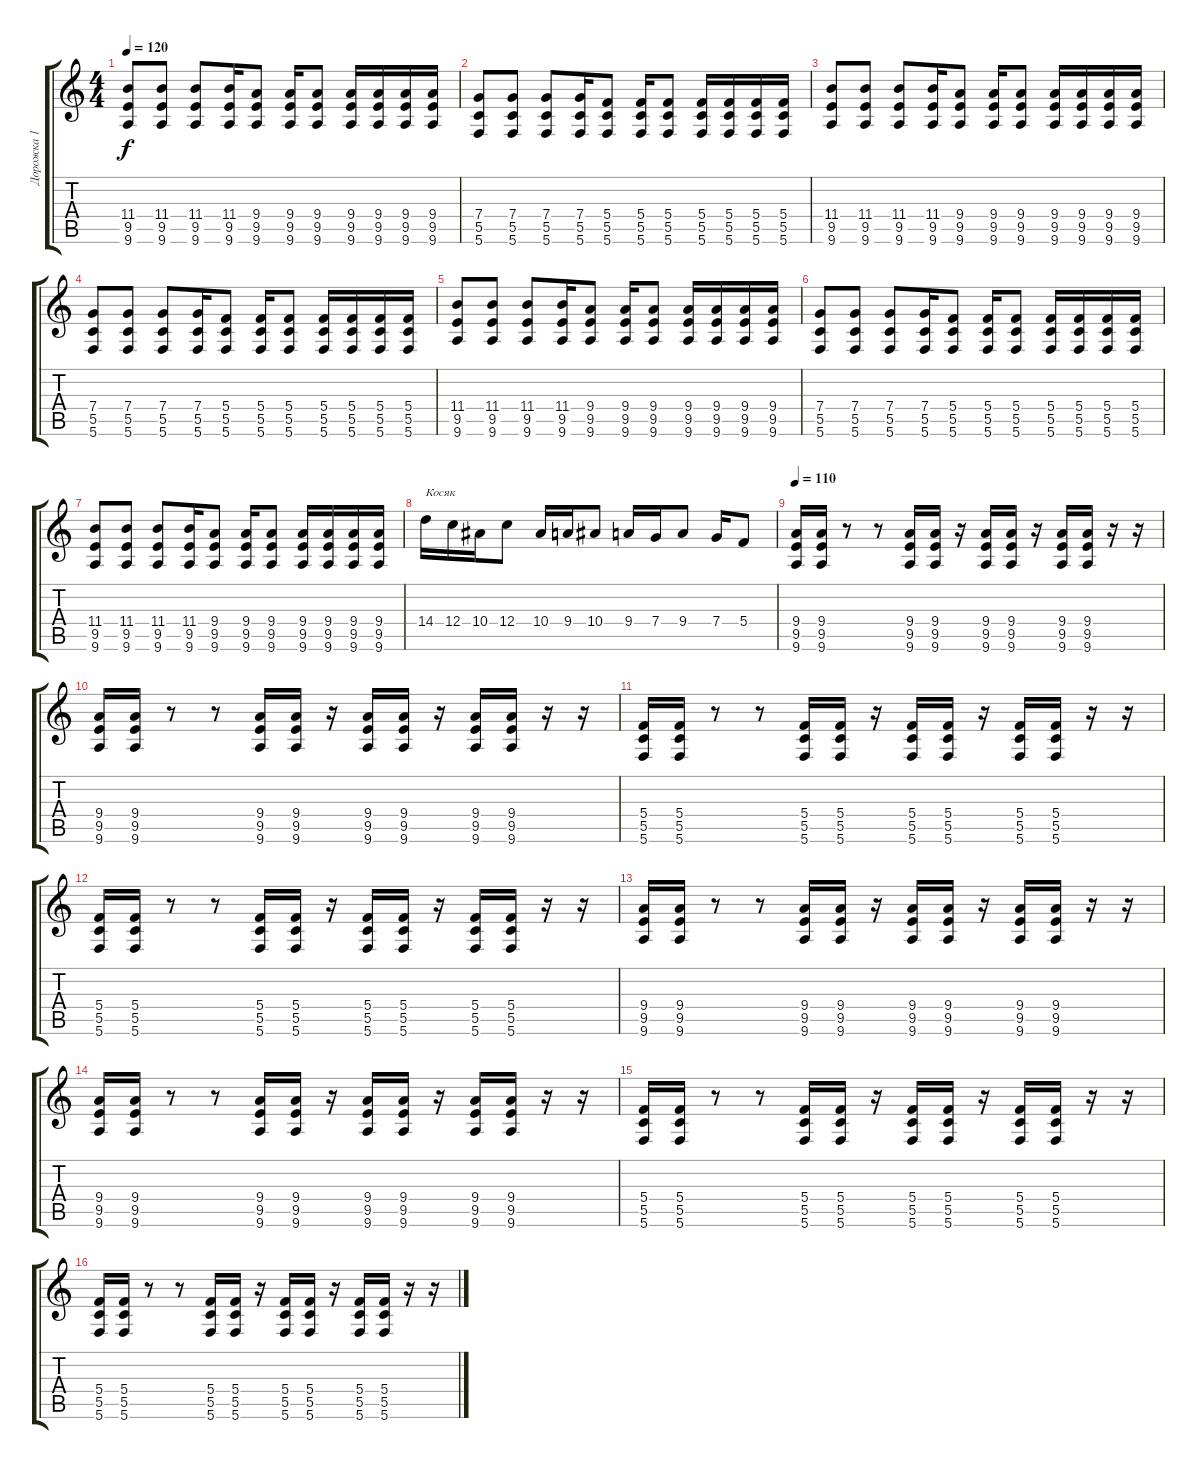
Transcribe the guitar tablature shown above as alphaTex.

\track ("Дорожка 1" "Дорожка 1") {instrument distortionguitar}
\staff {score tabs}
\tuning (D4 A3 F3 C3 G2 C2) {hide}
\ts (4 4)
\tempo 120
\clef g2
\ks c
(11.4 9.5 9.6).8{dy f} (11.4 9.5 9.6).8 (11.4 9.5 9.6).8 (11.4 9.5 9.6).16 (9.4 9.5 9.6).8 (9.4 9.5 9.6).16 (9.4 9.5 9.6).8 (9.4 9.5 9.6).16 (9.4 9.5 9.6).16 (9.4 9.5 9.6).16 (9.4 9.5 9.6).16 |
(7.4 5.5 5.6).8 (7.4 5.5 5.6).8 (7.4 5.5 5.6).8 (7.4 5.5 5.6).16 (5.4 5.5 5.6).8 (5.4 5.5 5.6).16 (5.4 5.5 5.6).8 (5.4 5.5 5.6).16 (5.4 5.5 5.6).16 (5.4 5.5 5.6).16 (5.4 5.5 5.6).16 |
(11.4 9.5 9.6).8 (11.4 9.5 9.6).8 (11.4 9.5 9.6).8 (11.4 9.5 9.6).16 (9.4 9.5 9.6).8 (9.4 9.5 9.6).16 (9.4 9.5 9.6).8 (9.4 9.5 9.6).16 (9.4 9.5 9.6).16 (9.4 9.5 9.6).16 (9.4 9.5 9.6).16 |
(7.4 5.5 5.6).8 (7.4 5.5 5.6).8 (7.4 5.5 5.6).8 (7.4 5.5 5.6).16 (5.4 5.5 5.6).8 (5.4 5.5 5.6).16 (5.4 5.5 5.6).8 (5.4 5.5 5.6).16 (5.4 5.5 5.6).16 (5.4 5.5 5.6).16 (5.4 5.5 5.6).16 |
(11.4 9.5 9.6).8 (11.4 9.5 9.6).8 (11.4 9.5 9.6).8 (11.4 9.5 9.6).16 (9.4 9.5 9.6).8 (9.4 9.5 9.6).16 (9.4 9.5 9.6).8 (9.4 9.5 9.6).16 (9.4 9.5 9.6).16 (9.4 9.5 9.6).16 (9.4 9.5 9.6).16 |
(7.4 5.5 5.6).8 (7.4 5.5 5.6).8 (7.4 5.5 5.6).8 (7.4 5.5 5.6).16 (5.4 5.5 5.6).8 (5.4 5.5 5.6).16 (5.4 5.5 5.6).8 (5.4 5.5 5.6).16 (5.4 5.5 5.6).16 (5.4 5.5 5.6).16 (5.4 5.5 5.6).16 |
(11.4 9.5 9.6).8 (11.4 9.5 9.6).8 (11.4 9.5 9.6).8 (11.4 9.5 9.6).16 (9.4 9.5 9.6).8 (9.4 9.5 9.6).16 (9.4 9.5 9.6).8 (9.4 9.5 9.6).16 (9.4 9.5 9.6).16 (9.4 9.5 9.6).16 (9.4 9.5 9.6).16 |
14.4.16{txt "Косяк"} 12.4.16 10.4.16 12.4.8 10.4.16 9.4.16 10.4.8 9.4.16 7.4.16 9.4.8 7.4.16 5.4.8 |
\tempo 110
(9.4 9.5 9.6).16 (9.4 9.5 9.6).16 r.8 r.8 (9.4 9.5 9.6).16 (9.4 9.5 9.6).16 r.16 (9.4 9.5 9.6).16 (9.4 9.5 9.6).16 r.16 (9.4 9.5 9.6).16 (9.4 9.5 9.6).16 r.16 r.16 |
(9.4 9.5 9.6).16 (9.4 9.5 9.6).16 r.8 r.8 (9.4 9.5 9.6).16 (9.4 9.5 9.6).16 r.16 (9.4 9.5 9.6).16 (9.4 9.5 9.6).16 r.16 (9.4 9.5 9.6).16 (9.4 9.5 9.6).16 r.16 r.16 |
(5.4 5.5 5.6).16 (5.4 5.5 5.6).16 r.8 r.8 (5.4 5.5 5.6).16 (5.4 5.5 5.6).16 r.16 (5.4 5.5 5.6).16 (5.4 5.5 5.6).16 r.16 (5.4 5.5 5.6).16 (5.4 5.5 5.6).16 r.16 r.16 |
(5.4 5.5 5.6).16 (5.4 5.5 5.6).16 r.8 r.8 (5.4 5.5 5.6).16 (5.4 5.5 5.6).16 r.16 (5.4 5.5 5.6).16 (5.4 5.5 5.6).16 r.16 (5.4 5.5 5.6).16 (5.4 5.5 5.6).16 r.16 r.16 |
(9.4 9.5 9.6).16 (9.4 9.5 9.6).16 r.8 r.8 (9.4 9.5 9.6).16 (9.4 9.5 9.6).16 r.16 (9.4 9.5 9.6).16 (9.4 9.5 9.6).16 r.16 (9.4 9.5 9.6).16 (9.4 9.5 9.6).16 r.16 r.16 |
(9.4 9.5 9.6).16 (9.4 9.5 9.6).16 r.8 r.8 (9.4 9.5 9.6).16 (9.4 9.5 9.6).16 r.16 (9.4 9.5 9.6).16 (9.4 9.5 9.6).16 r.16 (9.4 9.5 9.6).16 (9.4 9.5 9.6).16 r.16 r.16 |
(5.4 5.5 5.6).16 (5.4 5.5 5.6).16 r.8 r.8 (5.4 5.5 5.6).16 (5.4 5.5 5.6).16 r.16 (5.4 5.5 5.6).16 (5.4 5.5 5.6).16 r.16 (5.4 5.5 5.6).16 (5.4 5.5 5.6).16 r.16 r.16 |
(5.4 5.5 5.6).16 (5.4 5.5 5.6).16 r.8 r.8 (5.4 5.5 5.6).16 (5.4 5.5 5.6).16 r.16 (5.4 5.5 5.6).16 (5.4 5.5 5.6).16 r.16 (5.4 5.5 5.6).16 (5.4 5.5 5.6).16 r.16 r.16
